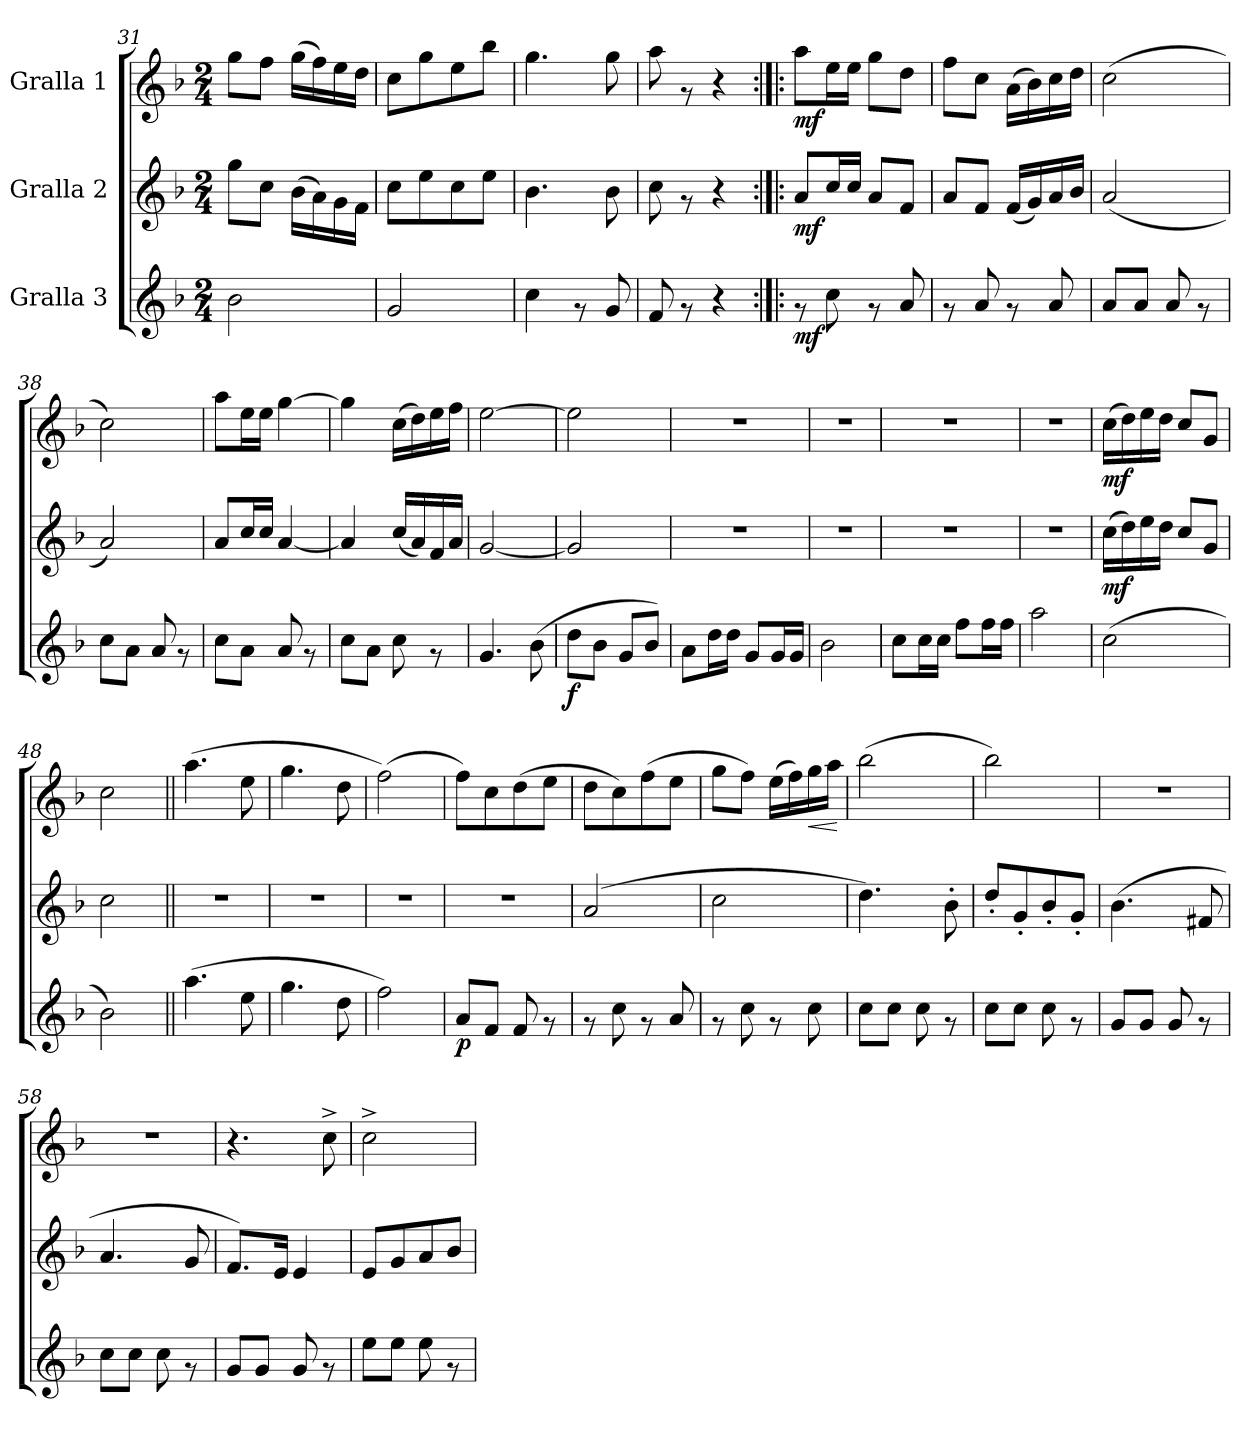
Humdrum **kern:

**kern	**dynam	**kern	**dynam	**kern	**dynam
*part3	*part3	*part2	*part2	*part1	*part1
*staff3	*staff3	*staff2	*staff2	*staff1	*staff1
*I"Gralla 3	*	*I"Gralla 2	*	*I"Gralla 1	*
*clefG2	*	*clefG2	*	*clefG2	*
*k[b-]	*	*k[b-]	*	*k[b-]	*
*F:	*	*F:	*	*F:	*
*M2/4	*	*M2/4	*	*M2/4	*
=31	=31	=31	=31	=31	=31
2b-\	.	8gg\L	.	8gg\L	.
.	.	8cc\J	.	8ff\J	.
.	.	(>16b-\LL	.	(>16gg\LL	.
.	.	16a\)	.	16ff\)	.
.	.	16g\	.	16ee\	.
.	.	16f\JJ	.	16dd\JJ	.
!!LO:LB:g=z
=32	=32	=32	=32	=32	=32
2g/	.	8cc\L	.	8cc\L	.
.	.	8ee\	.	8gg\	.
.	.	8cc\	.	8ee\	.
.	.	8ee\J	.	8bb-\J	.
=33	=33	=33	=33	=33	=33
4cc\	.	4.b-\	.	4.gg\	.
8rg	.	.	.	.	.
8g/	.	8b-\	.	8gg\	.
=34	=34	=34	=34	=34	=34
8f/	.	8cc\	.	8aa\	.
8rg	.	8rg	.	8rg	.
4r	.	4r	.	4r	.
=35:|!|:	=35:|!|:	=35:|!|:	=35:|!|:	=35:|!|:	=35:|!|:
!	!LO:DY:b	!	!LO:DY:b	!	!LO:DY:b
8rg	mf	8a/L	mf	8aa\L	mf
8cc\	.	16cc/L	.	16ee\L	.
.	.	16cc/JJ	.	16ee\JJ	.
8rg	.	8a/L	.	8gg\L	.
8a/	.	8f/J	.	8dd\J	.
=36	=36	=36	=36	=36	=36
8rg	.	8a/L	.	8ff\L	.
8a/	.	8f/J	.	8cc\J	.
8rg	.	(<16f/LL	.	(>16a\LL	.
.	.	16g/)	.	16b-\)	.
8a/	.	16a/	.	16cc\	.
.	.	16b-/JJ	.	16dd\JJ	.
=37	=37	=37	=37	=37	=37
8a/L	.	(<2a/	.	(>2cc\	.
8a/J	.	.	.	.	.
8a/	.	.	.	.	.
8rg	.	.	.	.	.
=38	=38	=38	=38	=38	=38
8cc\L	.	2a/)	.	2cc\)	.
8a\J	.	.	.	.	.
8a/	.	.	.	.	.
8rg	.	.	.	.	.
=39	=39	=39	=39	=39	=39
8cc\L	.	8a/L	.	8aa\L	.
8a\J	.	16cc/L	.	16ee\L	.
.	.	16cc/JJ	.	16ee\JJ	.
8a/	.	[4a/	.	[4gg\	.
8rg	.	.	.	.	.
=40	=40	=40	=40	=40	=40
8cc\L	.	4a/]	.	4gg\]	.
8a\J	.	.	.	.	.
8cc\	.	(<16cc/LL	.	(>16cc\LL	.
.	.	16a/)	.	16dd\)	.
8rg	.	16f/	.	16ee\	.
.	.	16a/JJ	.	16ff\JJ	.
=41	=41	=41	=41	=41	=41
4.g/	.	[2g/	.	[2ee\	.
(>8b-\	.	.	.	.	.
!!LO:PB:g=z
=42	=42	=42	=42	=42	=42
!	!LO:DY:b	!	!	!	!
8dd\L	f	2g/]	.	2ee\]	.
8b-\J	.	.	.	.	.
8g/L	.	.	.	.	.
8b-/J)	.	.	.	.	.
=43	=43	=43	=43	=43	=43
8a\L	.	2r	.	2r	.
16dd\L	.	.	.	.	.
16dd\JJ	.	.	.	.	.
8g/L	.	.	.	.	.
16g/L	.	.	.	.	.
16g/JJ	.	.	.	.	.
=44	=44	=44	=44	=44	=44
2b-\	.	2r	.	2r	.
=45	=45	=45	=45	=45	=45
8cc\L	.	2r	.	2r	.
16cc\L	.	.	.	.	.
16cc\JJ	.	.	.	.	.
8ff\L	.	.	.	.	.
16ff\L	.	.	.	.	.
16ff\JJ	.	.	.	.	.
=46	=46	=46	=46	=46	=46
2aa\	.	2r	.	2r	.
=47	=47	=47	=47	=47	=47
!	!LO:DY:b	!	!	!	!
!	!LO:DY:n=1:b	!	!LO:DY:b	!	!LO:DY:b
(>2cc\	mf mf	(>16cc\LL	mf	(>16cc\LL	mf
.	.	16dd\)	.	16dd\)	.
.	.	16ee\	.	16ee\	.
.	.	16dd\JJ	.	16dd\JJ	.
.	.	8cc/L	.	8cc/L	.
.	.	8g/J	.	8g/J	.
=48	=48	=48	=48	=48	=48
2b-\)	.	2cc\	.	2cc\	.
=49||	=49||	=49||	=49||	=49||	=49||
(>4.aa\	.	2r	.	(>4.aa\	.
8ee\	.	.	.	8ee\	.
=50	=50	=50	=50	=50	=50
4.gg\	.	2r	.	4.gg\	.
8dd\	.	.	.	8dd\	.
=51	=51	=51	=51	=51	=51
2ff\)	.	2r	.	(>2ff\)	.
=52	=52	=52	=52	=52	=52
!	!LO:DY:b	!	!	!	!
8a/L	p	2r	.	8ff\L)	.
8f/J	.	.	.	8cc\	.
8f/	.	.	.	(>8dd\	.
8rg	.	.	.	8ee\J	.
=53	=53	=53	=53	=53	=53
8rg	.	(>2a/	.	8dd\L	.
8cc\	.	.	.	8cc\)	.
8rg	.	.	.	(>8ff\	.
8a/	.	.	.	8ee\J	.
!!LO:LB:g=z
=54	=54	=54	=54	=54	=54
8rg	.	2cc\	.	8gg\L	.
8cc\	.	.	.	8ff\J)	.
8rg	.	.	.	(>16ee\LL	.
.	.	.	.	16ff\)	.
!	!	!	!	!	!LO:HP:b
8cc\	.	.	.	16gg\	<
.	.	.	.	16aa\JJ	.
.	.	.	.	.	[
=55	=55	=55	=55	=55	=55
8cc\L	.	4.dd\)	.	(>2bb-\	.
8cc\J	.	.	.	.	.
8cc\	.	.	.	.	.
8rg	.	8b-'\	.	.	.
=56	=56	=56	=56	=56	=56
8cc\L	.	8dd'/L	.	2bb-\)	.
8cc\J	.	8g'/	.	.	.
8cc\	.	8b-'/	.	.	.
8rg	.	8g'/J	.	.	.
=57	=57	=57	=57	=57	=57
8g/L	.	(>4.b-\	.	2r	.
8g/J	.	.	.	.	.
8g/	.	.	.	.	.
8rg	.	8f#X/	.	.	.
=58	=58	=58	=58	=58	=58
8cc\L	.	4.a/	.	2r	.
8cc\J	.	.	.	.	.
8cc\	.	.	.	.	.
8rg	.	8g/	.	.	.
=59	=59	=59	=59	=59	=59
8g/L	.	8.f/L)	.	4.r	.
8g/J	.	.	.	.	.
.	.	16e/Jk	.	.	.
8g/	.	4e/	.	.	.
8rg	.	.	.	8cc^\	.
=60	=60	=60	=60	=60	=60
8ee\L	.	8e/L	.	2cc^\	.
8ee\J	.	8g/	.	.	.
8ee\	.	8a/	.	.	.
8rg	.	8b-/J	.	.	.
=	=	=	=	=	=
*-	*-	*-	*-	*-	*-
